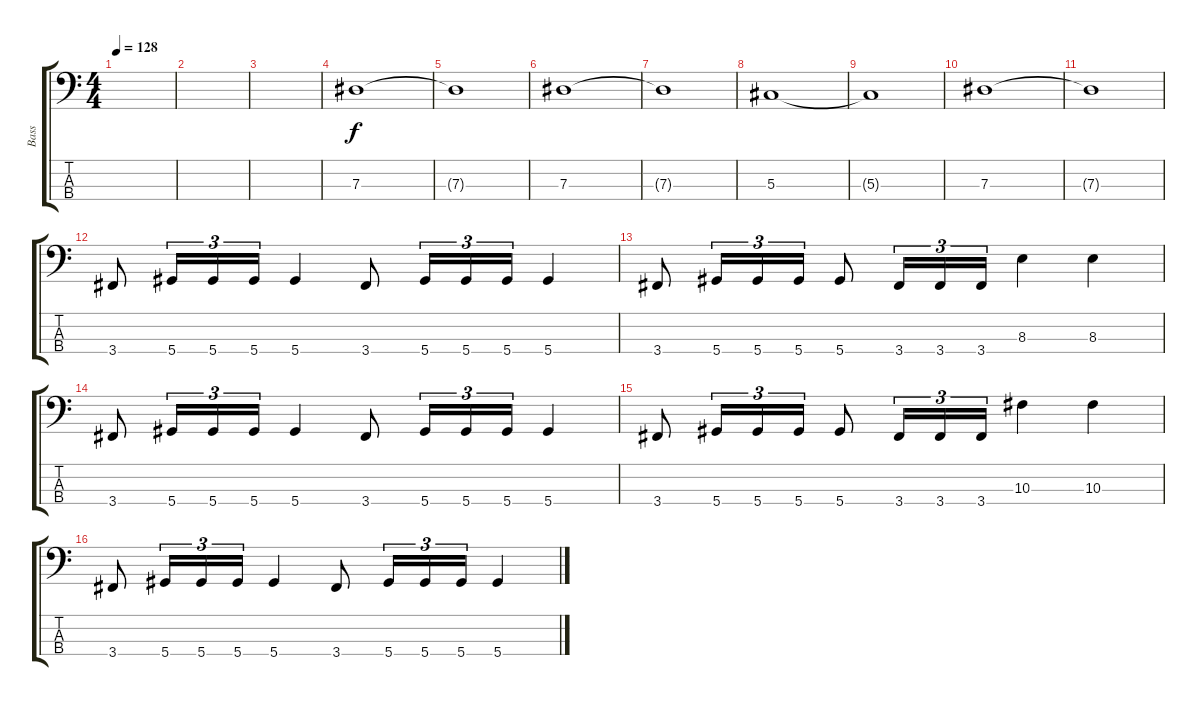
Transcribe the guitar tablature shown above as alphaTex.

\track ("Bass" "Bass") {instrument electricbassfinger}
\staff {score tabs}
\tuning (Gb2 Db2 Ab1 Eb1) {hide}
\ts (4 4)
\tempo 128
\clef f4
\ks c
|
|
|
\section ("" "")
7.3.1 |
7.3{t}.1 |
7.3.1 |
7.3{t}.1 |
5.3.1 |
5.3{t}.1 |
7.3.1 |
7.3{t}.1 |
\section ("" "")
3.4.8 5.4.16{tu (3 2)} 5.4.16{tu (3 2)} 5.4.16{tu (3 2)} 5.4.4 3.4.8 5.4.16{tu (3 2)} 5.4.16{tu (3 2)} 5.4.16{tu (3 2)} 5.4.4 |
3.4.8 5.4.16{tu (3 2)} 5.4.16{tu (3 2)} 5.4.16{tu (3 2)} 5.4.8 3.4.16{tu (3 2)} 3.4.16{tu (3 2)} 3.4.16{tu (3 2)} 8.3.4 8.3.4 |
3.4.8 5.4.16{tu (3 2)} 5.4.16{tu (3 2)} 5.4.16{tu (3 2)} 5.4.4 3.4.8 5.4.16{tu (3 2)} 5.4.16{tu (3 2)} 5.4.16{tu (3 2)} 5.4.4 |
3.4.8 5.4.16{tu (3 2)} 5.4.16{tu (3 2)} 5.4.16{tu (3 2)} 5.4.8 3.4.16{tu (3 2)} 3.4.16{tu (3 2)} 3.4.16{tu (3 2)} 10.3.4 10.3.4 |
3.4.8 5.4.16{tu (3 2)} 5.4.16{tu (3 2)} 5.4.16{tu (3 2)} 5.4.4 3.4.8 5.4.16{tu (3 2)} 5.4.16{tu (3 2)} 5.4.16{tu (3 2)} 5.4.4
